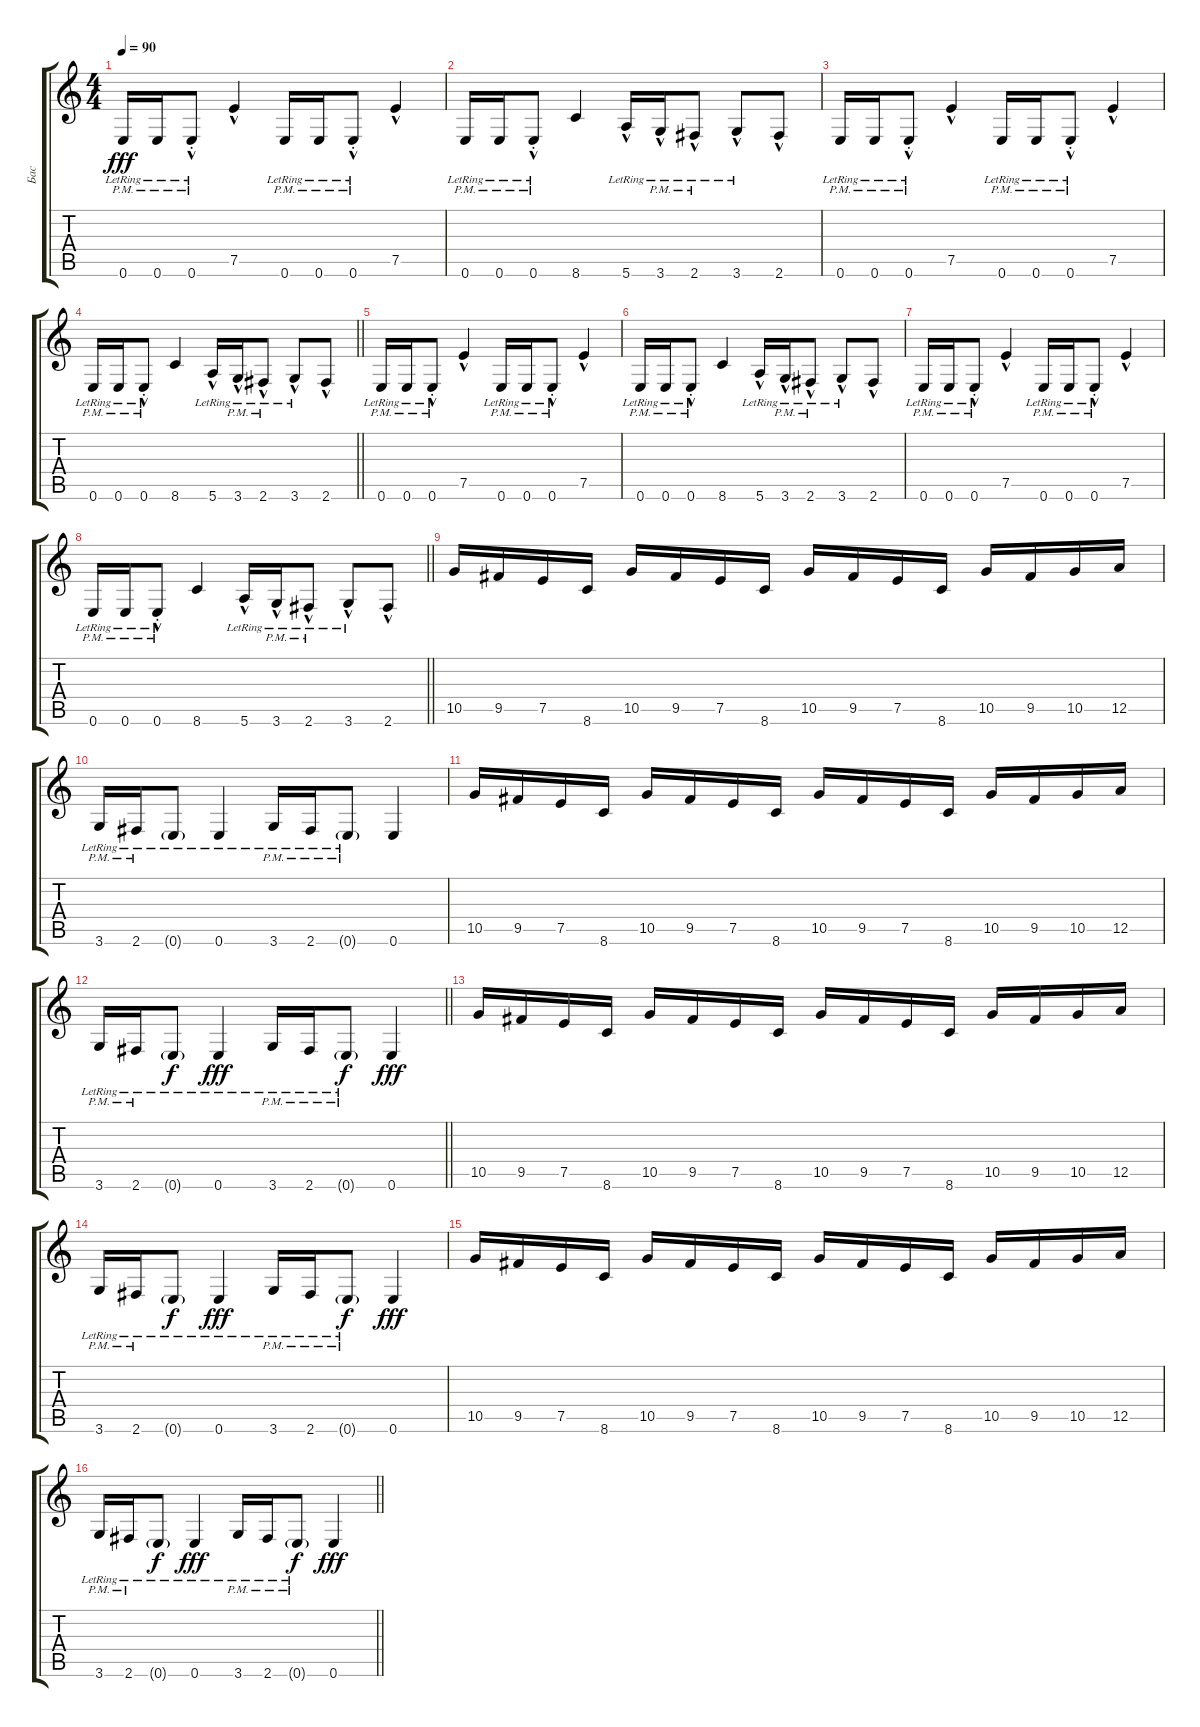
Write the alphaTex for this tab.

\track ("Бас" "Бас") {instrument slapbass2}
\staff {score tabs}
\tuning (E4 B3 G3 D3 A2 E2) {hide}
\ts (4 4)
\section ("" "")
\tempo 90
\clef g2
\ks c
0.6{pm lr}.16{dy fff} 0.6{pm lr}.16 0.6{hac pm st lr}.8 7.5{hac}.4 0.6{pm lr}.16 0.6{pm lr}.16 0.6{hac pm st lr}.8 7.5{hac}.4 |
0.6{pm lr}.16 0.6{pm lr}.16 0.6{hac pm st lr}.8 8.6.4 5.6{hac lr}.16 3.6{hac pm lr}.16 2.6{hac pm lr}.8 3.6{hac lr}.8 2.6{hac}.8 |
0.6{pm lr}.16 0.6{pm lr}.16 0.6{hac pm st lr}.8 7.5{hac}.4 0.6{pm lr}.16 0.6{pm lr}.16 0.6{hac pm st lr}.8 7.5{hac}.4 |
\barLineRight lightlight
0.6{pm lr}.16 0.6{pm lr}.16 0.6{hac pm st lr}.8 8.6.4 5.6{hac lr}.16 3.6{hac pm lr}.16 2.6{hac pm lr}.8 3.6{hac lr}.8 2.6{hac}.8 |
0.6{pm lr}.16 0.6{pm lr}.16 0.6{hac pm st lr}.8 7.5{hac}.4 0.6{pm lr}.16 0.6{pm lr}.16 0.6{hac pm st lr}.8 7.5{hac}.4 |
0.6{pm lr}.16 0.6{pm lr}.16 0.6{hac pm st lr}.8 8.6.4 5.6{hac lr}.16 3.6{hac pm lr}.16 2.6{hac pm lr}.8 3.6{hac lr}.8 2.6{hac}.8 |
0.6{pm lr}.16 0.6{pm lr}.16 0.6{hac pm st lr}.8 7.5{hac}.4 0.6{pm lr}.16 0.6{pm lr}.16 0.6{hac pm st lr}.8 7.5{hac}.4 |
\barLineRight lightlight
0.6{pm lr}.16 0.6{pm lr}.16 0.6{hac pm st lr}.8 8.6.4 5.6{hac lr}.16 3.6{hac pm lr}.16 2.6{hac pm lr}.8 3.6{hac lr}.8 2.6{hac}.8 |
\section ("" "")
10.5.16 9.5.16 7.5.16 8.6.16 10.5.16 9.5.16 7.5.16 8.6.16 10.5.16 9.5.16 7.5.16 8.6.16 10.5.16 9.5.16 10.5.16 12.5.16 |
3.6{pm lr}.16 2.6{pm lr}.16 0.6{g lr}.8 0.6{lr}.4 3.6{pm lr}.16 2.6{pm lr}.16 0.6{g pm lr}.8 0.6.4 |
10.5.16 9.5.16 7.5.16 8.6.16 10.5.16 9.5.16 7.5.16 8.6.16 10.5.16 9.5.16 7.5.16 8.6.16 10.5.16 9.5.16 10.5.16 12.5.16 |
\barLineRight lightlight
3.6{pm lr}.16 2.6{pm lr}.16 0.6{g lr}.8{dy f} 0.6{lr}.4{dy fff} 3.6{pm lr}.16 2.6{pm lr}.16 0.6{g pm lr}.8{dy f} 0.6.4{dy fff} |
10.5.16 9.5.16 7.5.16 8.6.16 10.5.16 9.5.16 7.5.16 8.6.16 10.5.16 9.5.16 7.5.16 8.6.16 10.5.16 9.5.16 10.5.16 12.5.16 |
3.6{pm lr}.16 2.6{pm lr}.16 0.6{g lr}.8{dy f} 0.6{lr}.4{dy fff} 3.6{pm lr}.16 2.6{pm lr}.16 0.6{g pm lr}.8{dy f} 0.6.4{dy fff} |
10.5.16 9.5.16 7.5.16 8.6.16 10.5.16 9.5.16 7.5.16 8.6.16 10.5.16 9.5.16 7.5.16 8.6.16 10.5.16 9.5.16 10.5.16 12.5.16 |
\barLineRight lightlight
3.6{pm lr}.16 2.6{pm lr}.16 0.6{g lr}.8{dy f} 0.6{lr}.4{dy fff} 3.6{pm lr}.16 2.6{pm lr}.16 0.6{g pm lr}.8{dy f} 0.6.4{dy fff}
